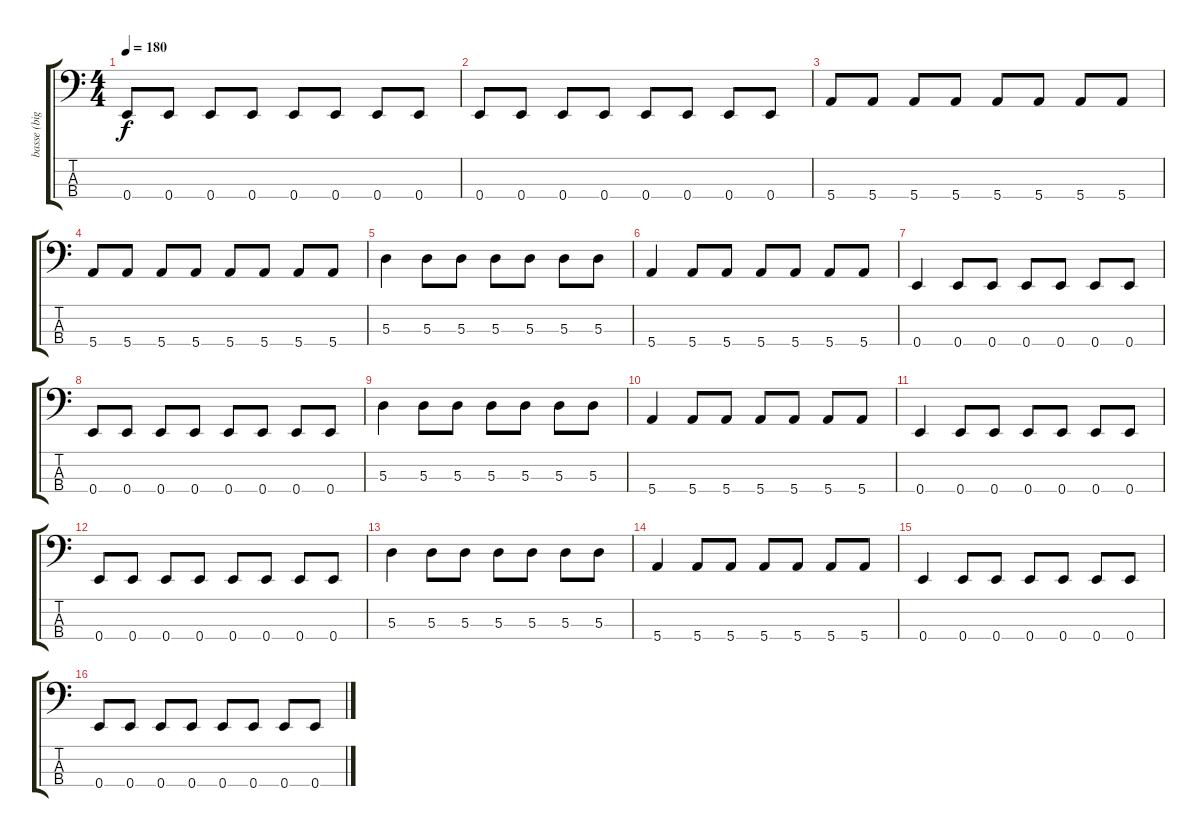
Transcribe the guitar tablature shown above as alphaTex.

\track ("basse (big jay)" "basse (big") {instrument electricbasspick}
\staff {score tabs}
\tuning (G2 D2 A1 E1) {hide}
\ts (4 4)
\tempo 180
\clef f4
\ks c
0.4.8{dy f} 0.4.8 0.4.8 0.4.8 0.4.8 0.4.8 0.4.8 0.4.8 |
0.4.8 0.4.8 0.4.8 0.4.8 0.4.8 0.4.8 0.4.8 0.4.8 |
5.4.8 5.4.8 5.4.8 5.4.8 5.4.8 5.4.8 5.4.8 5.4.8 |
5.4.8 5.4.8 5.4.8 5.4.8 5.4.8 5.4.8 5.4.8 5.4.8 |
5.3.4 5.3.8 5.3.8 5.3.8 5.3.8 5.3.8 5.3.8 |
5.4.4 5.4.8 5.4.8 5.4.8 5.4.8 5.4.8 5.4.8 |
0.4.4 0.4.8 0.4.8 0.4.8 0.4.8 0.4.8 0.4.8 |
0.4.8 0.4.8 0.4.8 0.4.8 0.4.8 0.4.8 0.4.8 0.4.8 |
5.3.4 5.3.8 5.3.8 5.3.8 5.3.8 5.3.8 5.3.8 |
5.4.4 5.4.8 5.4.8 5.4.8 5.4.8 5.4.8 5.4.8 |
0.4.4 0.4.8 0.4.8 0.4.8 0.4.8 0.4.8 0.4.8 |
0.4.8 0.4.8 0.4.8 0.4.8 0.4.8 0.4.8 0.4.8 0.4.8 |
5.3.4 5.3.8 5.3.8 5.3.8 5.3.8 5.3.8 5.3.8 |
5.4.4 5.4.8 5.4.8 5.4.8 5.4.8 5.4.8 5.4.8 |
0.4.4 0.4.8 0.4.8 0.4.8 0.4.8 0.4.8 0.4.8 |
0.4.8 0.4.8 0.4.8 0.4.8 0.4.8 0.4.8 0.4.8 0.4.8
